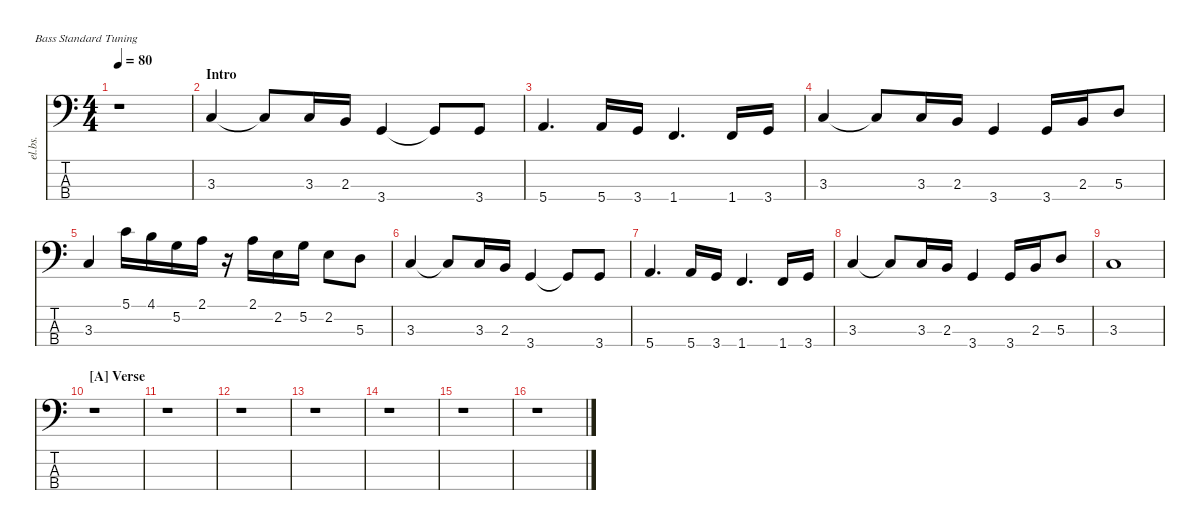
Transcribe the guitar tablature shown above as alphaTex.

\defaultSystemsLayout 4
\hideDynamics
\bracketExtendMode nobrackets
\otherSystemsTrackNameOrientation horizontal
\track ("Electric Bass" "el.bs.") {instrument electricbassfinger}
\staff {score tabs}
\tuning (G2 D2 A1 E1)
\ts (4 4)
\tempo 80
\clef f4
\ks c
r.1{dy mf instrument electricbassfinger beam Down} |
\section ("" "Intro")
3.3.4{beam Up} 3.3{t}.8{beam Up} 3.3.16{beam Up} 2.3.16{beam Up} 3.4.4{beam Up} 3.4{t}.8{beam Up} 3.4.8{beam Up} |
5.4.4{d beam Up} 5.4.16{beam Up} 3.4.16{beam Up} 1.4.4{d beam Up} 1.4.16{beam Up} 3.4.16{beam Up} |
3.3.4{beam Up} 3.3{t}.8{beam Up} 3.3.16{beam Up} 2.3.16{beam Up} 3.4.4{beam Up} 3.4.16{beam Up} 2.3.16{beam Up} 5.3.8{beam Up} |
3.3.4{beam Up} 5.1.16{beam Down} 4.1.16{beam Down} 5.2.16{beam Down} 2.1.16{beam Down} r.16{beam Down} 2.1.16{beam Down} 2.2.16{beam Down} 5.2.16{beam Down} 2.2.8{beam Down} 5.3.8{beam Down} |
3.3.4{beam Up} 3.3{t}.8{beam Up} 3.3.16{beam Up} 2.3.16{beam Up} 3.4.4{beam Up} 3.4{t}.8{beam Up} 3.4.8{beam Up} |
5.4.4{d beam Up} 5.4.16{beam Up} 3.4.16{beam Up} 1.4.4{d beam Up} 1.4.16{beam Up} 3.4.16{beam Up} |
3.3.4{beam Up} 3.3{t}.8{beam Up} 3.3.16{beam Up} 2.3.16{beam Up} 3.4.4{beam Up} 3.4.16{beam Up} 2.3.16{beam Up} 5.3.8{beam Up} |
3.3.1{beam Up} |
\section ("A" "Verse")
r.1{beam Down} |
r.1{beam Down} |
r.1{beam Down} |
r.1{beam Down} |
r.1{beam Down} |
r.1{beam Down} |
r.1{beam Down}
